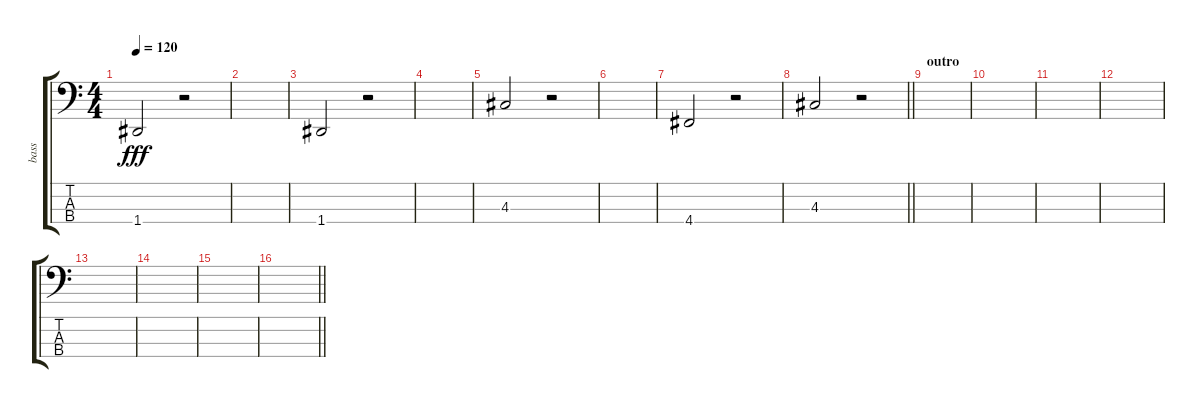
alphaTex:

\track ("bass" "bass") {instrument electricbassfinger}
\staff {score tabs}
\tuning (G2 D2 A1 D1) {hide}
\ts (4 4)
\tempo 120
\clef f4
\ks c
1.4.2{dy fff} r.2 |
|
1.4.2 r.2 |
|
4.3.2 r.2 |
|
4.4.2 r.2 |
\barLineRight lightlight
4.3.2 r.2 |
\section ("" "outro")
|
|
|
|
|
|
|
\barLineRight lightlight
